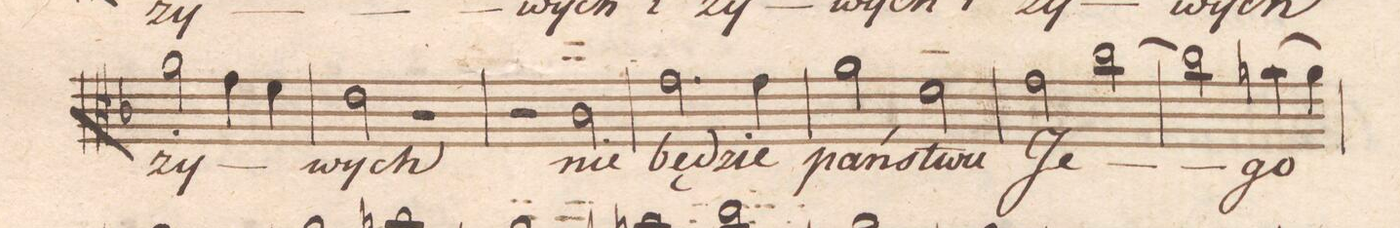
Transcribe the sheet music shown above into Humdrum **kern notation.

**kern	**text	**dynam
*I"Alto	*	*
*clefC3	*	*
*k[b-]	*	*
*met(c|)	*	*
*M2/2	*	*
2a\	ży-	.
4g\	.	.
4f\	.	.
=91	=91	=91
2e\	-wych	.
2r	.	.
=92	=92	=92
2r	.	.
2c\	nie	.
=93	=93	=93
2.g\	bę-	.
4g\	-dzie	.
=94	=94	=94
2a\	pań-	.
2f\	-stwa	.
=95	=95	=95
2g\	Je-	.
[2cc\	.	.
=96	=96	=96
2cc\]	.	.
(4bn\	-go	.
4a\)	.	.
=97	=97	=97
*-	*-	*-
